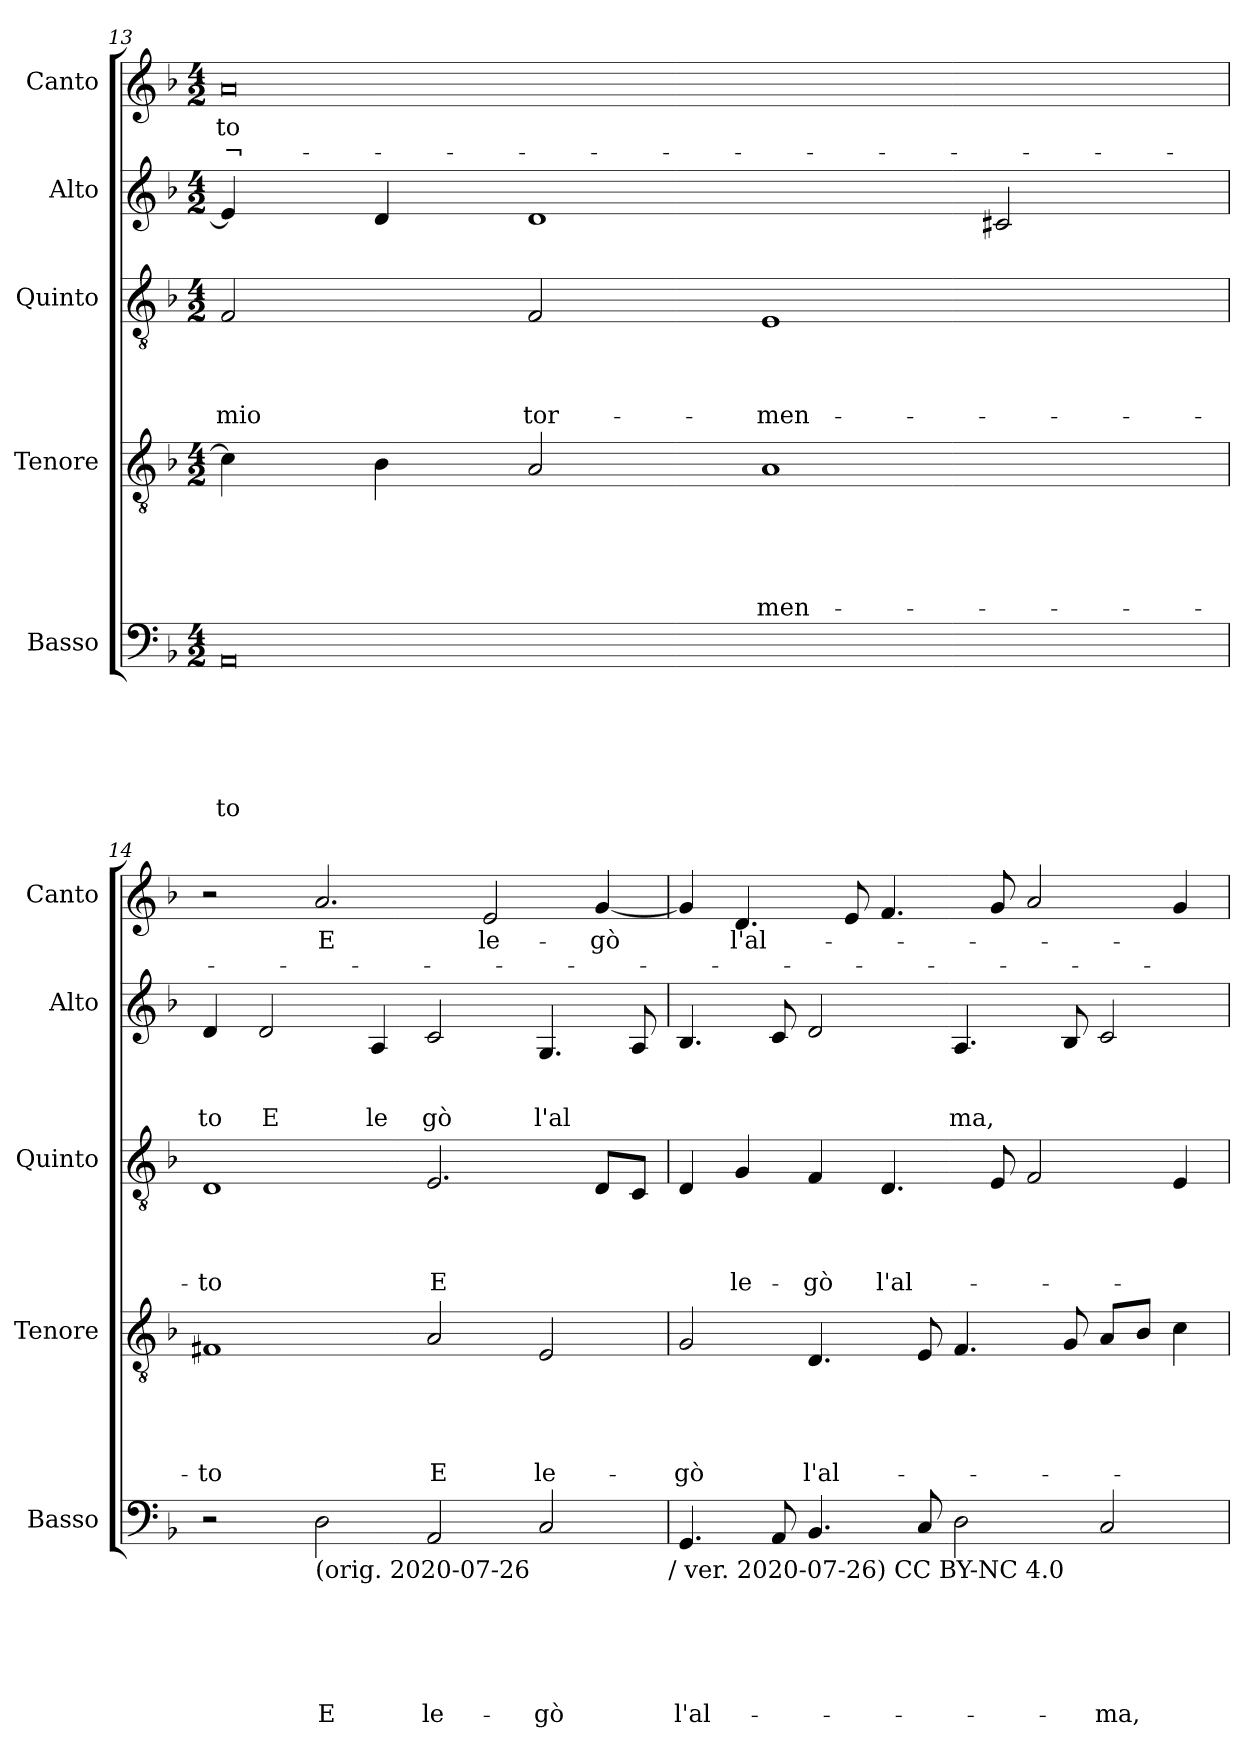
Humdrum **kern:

**kern	**text	**text	**text	**text	**text	**text	**kern	**text	**text	**text	**text	**text	**kern	**text	**text	**text	**text	**kern	**text	**text	**text	**kern	**text	**text
*part5	*part5	*part5	*part5	*part5	*part5	*part5	*part4	*part4	*part4	*part4	*part4	*part4	*part3	*part3	*part3	*part3	*part3	*part2	*part2	*part2	*part2	*part1	*part1	*part1
*staff5	*staff5	*staff5	*staff5	*staff5	*staff5	*staff5	*staff4	*staff4	*staff4	*staff4	*staff4	*staff4	*staff3	*staff3	*staff3	*staff3	*staff3	*staff2	*staff2	*staff2	*staff2	*staff1	*staff1	*staff1
*I"Basso	*	*	*	*	*	*	*I"Tenore	*	*	*	*	*	*I"Quinto	*	*	*	*	*I"Alto	*	*	*	*I"Canto	*	*
*I'Basso	*	*	*	*	*	*	*I'Tenore	*	*	*	*	*	*I'Quinto	*	*	*	*	*I'Alto	*	*	*	*I'Canto	*	*
*clefF4	*	*	*	*	*	*	*clefGv2	*	*	*	*	*	*clefGv2	*	*	*	*	*clefG2	*	*	*	*clefG2	*	*
*ITrd-3c-5	*	*	*	*	*	*	*	*	*	*	*	*	*ITrd-3c-5	*	*	*	*	*ITrd-3c-5	*	*	*	*	*	*
*k[b-e-]	*	*	*	*	*	*	*k[b-]	*	*	*	*	*	*k[b-e-]	*	*	*	*	*k[b-e-]	*	*	*	*k[b-]	*	*
*B-:	*	*	*	*	*	*	*F:	*	*	*	*	*	*B-:	*	*	*	*	*B-:	*	*	*	*F:	*	*
*M4/2	*	*	*	*	*	*	*M4/2	*	*	*	*	*	*M4/2	*	*	*	*	*M4/2	*	*	*	*M4/2	*	*
=13	=13	=13	=13	=13	=13	=13	=13	=13	=13	=13	=13	=13	=13	=13	=13	=13	=13	=13	=13	=13	=13	=13	=13	=13
!	!	!	!	!	!	!LO:LY:b	!	!	!	!	!	!	!	!	!	!	!LO:LY:b	!	!	!	!	!	!LO:LY:b	!LO:LY:b
0D	.	.	.	.	.	-to	4c\]	.	.	.	.	.	2B-/	.	.	.	mio	4a/]	.	.	.	0a	-to	-¬-
.	.	.	.	.	.	.	4B-\	.	.	.	.	.	.	.	.	.	.	4g/	.	.	.	.	.	.
!	!	!	!	!	!	!	!	!	!	!	!	!	!	!	!	!	!LO:LY:b	!	!	!	!	!	!	!
.	.	.	.	.	.	.	2A/	.	.	.	.	.	2B-/	.	.	.	tor-	1g	.	.	.	.	.	.
!	!	!	!	!	!	!	!	!	!	!	!	!LO:LY:b	!	!	!	!	!LO:LY:b	!	!	!	!	!	!	!
.	.	.	.	.	.	.	1A	.	.	.	.	-men-	1A	.	.	.	-men-	.	.	.	.	.	.	.
.	.	.	.	.	.	.	.	.	.	.	.	.	.	.	.	.	.	2f#/	.	.	.	.	.	.
=14	=14	=14	=14	=14	=14	=14	=14	=14	=14	=14	=14	=14	=14	=14	=14	=14	=14	=14	=14	=14	=14	=14	=14	=14
!	!	!	!	!	!	!	!	!	!	!	!	!LO:LY:b	!	!	!	!	!LO:LY:b	!	!	!	!LO:LY:b	!	!	!
2r	.	.	.	.	.	.	1F#X	.	.	.	.	-to	1G	.	.	.	-to	4g/	.	.	to	2r	.	.
!	!	!	!	!	!	!	!	!	!	!	!	!	!	!	!	!	!	!	!	!	!LO:LY:b	!	!	!
.	.	.	.	.	.	.	.	.	.	.	.	.	.	.	.	.	.	2g/	.	.	E	.	.	.
!LO:TX:b:t=(orig. 2020-07-26	!	!	!	!	!	!	!	!	!	!	!	!	!	!	!	!	!	!	!	!	!	!	!	!
!	!	!	!	!	!	!LO:LY:b	!	!	!	!	!	!	!	!	!	!	!	!	!	!	!	!	!LO:LY:b	!
2G\	.	.	.	.	.	E	.	.	.	.	.	.	.	.	.	.	.	.	.	.	.	2.a/	E	.
!	!	!	!	!	!	!	!	!	!	!	!	!	!	!	!	!	!	!	!	!	!LO:LY:b	!	!	!
.	.	.	.	.	.	.	.	.	.	.	.	.	.	.	.	.	.	4d/	.	.	le	.	.	.
!	!	!	!	!	!	!LO:LY:b	!	!	!	!	!	!LO:LY:b	!	!	!	!	!LO:LY:b	!	!	!	!LO:LY:b	!	!	!
2D/	.	.	.	.	.	le-	2A/	.	.	.	.	E	2.A/	.	.	.	E	2f/	.	.	gò	.	.	.
!	!	!	!	!	!	!	!	!	!	!	!	!	!	!	!	!	!	!	!	!	!	!	!LO:LY:b	!
.	.	.	.	.	.	.	.	.	.	.	.	.	.	.	.	.	.	.	.	.	.	2e/	le-	.
!	!	!	!	!	!	!LO:LY:b	!	!	!	!	!	!LO:LY:b	!	!	!	!	!	!	!	!	!LO:LY:b	!	!	!
2F/	.	.	.	.	.	-gò	2E/	.	.	.	.	le-	.	.	.	.	.	4.c/	.	.	l'al	.	.	.
!	!	!	!	!	!	!	!	!	!	!	!	!	!	!	!	!	!	!	!	!	!	!	!LO:LY:b	!
.	.	.	.	.	.	.	.	.	.	.	.	.	8G/L	.	.	.	.	.	.	.	.	[<4g/	-gò	.
.	.	.	.	.	.	.	.	.	.	.	.	.	8F/J	.	.	.	.	8d/	.	.	.	.	.	.
!LO:TX:b:t=/ ver. 2020-07-26) CC BY-NC 4.0	!	!	!	!	!	!	!	!	!	!	!	!	!	!	!	!	!	!	!	!	!	!	!	!
=15	=15	=15	=15	=15	=15	=15	=15	=15	=15	=15	=15	=15	=15	=15	=15	=15	=15	=15	=15	=15	=15	=15	=15	=15
!	!	!	!	!	!	!LO:LY:b	!	!	!	!	!	!LO:LY:b	!	!	!	!	!	!	!	!	!	!	!	!
4.C/	.	.	.	.	.	l'al-	2G/	.	.	.	.	-gò	4G/	.	.	.	.	4.e-/	.	.	.	4g/]	.	.
!	!	!	!	!	!	!	!	!	!	!	!	!	!	!	!	!	!LO:LY:b	!	!	!	!	!	!LO:LY:b	!
.	.	.	.	.	.	.	.	.	.	.	.	.	4c/	.	.	.	le-	.	.	.	.	4.d/	l'al-	.
8D/	.	.	.	.	.	.	.	.	.	.	.	.	.	.	.	.	.	8f/	.	.	.	.	.	.
!	!	!	!	!	!	!	!	!	!	!	!	!LO:LY:b	!	!	!	!	!LO:LY:b	!	!	!	!	!	!	!
4.E-/	.	.	.	.	.	.	4.D/	.	.	.	.	l'al-	4B-/	.	.	.	-gò	2g/	.	.	.	.	.	.
.	.	.	.	.	.	.	.	.	.	.	.	.	.	.	.	.	.	.	.	.	.	8e/	.	.
!	!	!	!	!	!	!	!	!	!	!	!	!	!	!	!	!	!LO:LY:b	!	!	!	!	!	!	!
.	.	.	.	.	.	.	.	.	.	.	.	.	4.G/	.	.	.	l'al-	.	.	.	.	4.f/	.	.
8F/	.	.	.	.	.	.	8E/	.	.	.	.	.	.	.	.	.	.	.	.	.	.	.	.	.
!	!	!	!	!	!	!	!	!	!	!	!	!	!	!	!	!	!	!	!	!	!LO:LY:b	!	!	!
2G\	.	.	.	.	.	.	4.F/	.	.	.	.	.	.	.	.	.	.	4.d/	.	.	ma,	.	.	.
.	.	.	.	.	.	.	.	.	.	.	.	.	8A/	.	.	.	.	.	.	.	.	8g/	.	.
.	.	.	.	.	.	.	.	.	.	.	.	.	2B-/	.	.	.	.	.	.	.	.	2a/	.	.
.	.	.	.	.	.	.	8G/	.	.	.	.	.	.	.	.	.	.	8e-/	.	.	.	.	.	.
!	!	!	!	!	!	!LO:LY:b	!	!	!	!	!	!	!	!	!	!	!	!	!	!	!	!	!	!
2F/	.	.	.	.	.	-ma,	8A/L	.	.	.	.	.	.	.	.	.	.	2f/	.	.	.	.	.	.
.	.	.	.	.	.	.	8B-/J	.	.	.	.	.	.	.	.	.	.	.	.	.	.	.	.	.
.	.	.	.	.	.	.	4c\	.	.	.	.	.	4A/	.	.	.	.	.	.	.	.	4g/	.	.
=	=	=	=	=	=	=	=	=	=	=	=	=	=	=	=	=	=	=	=	=	=	=	=	=
*-	*-	*-	*-	*-	*-	*-	*-	*-	*-	*-	*-	*-	*-	*-	*-	*-	*-	*-	*-	*-	*-	*-	*-	*-
